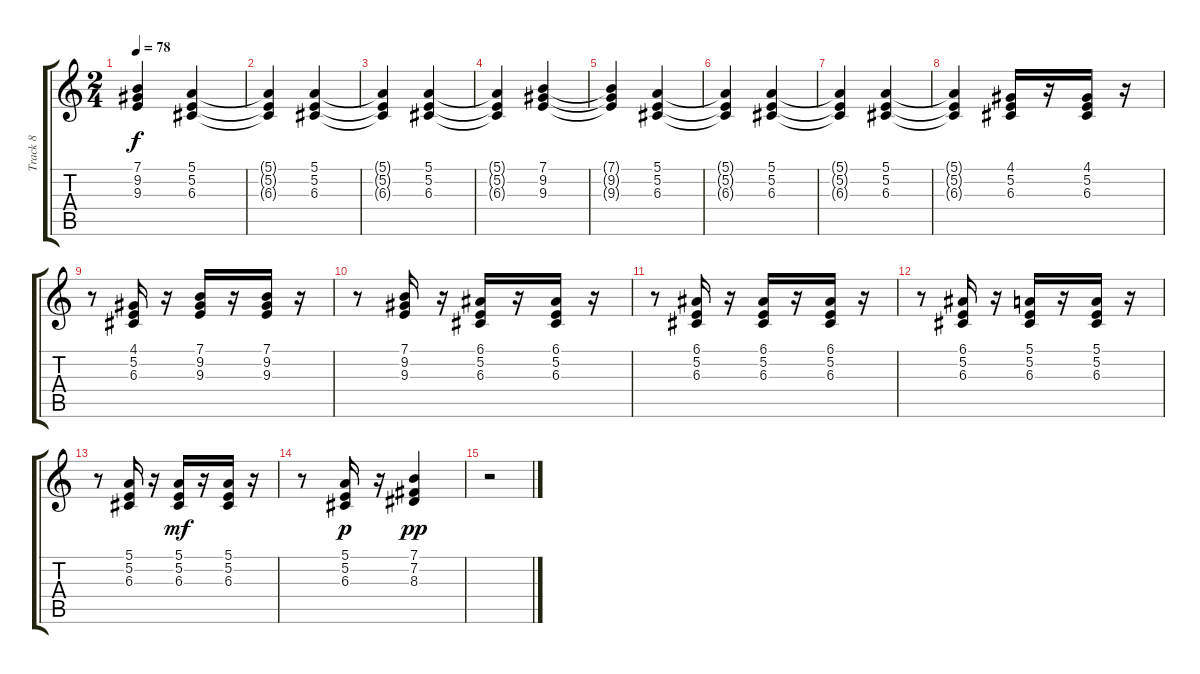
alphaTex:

\track ("Track 8" "Track 8") {instrument stringensemble1}
\staff {score tabs}
\tuning (E4 B3 G3 D3 A2 E2) {hide}
\ts (2 4)
\tempo 78
\clef g2
\ks c
(7.1{t} 9.2{t} 9.3{t}).4{dy f} (5.1 5.2 6.3).4 |
(5.1{t} 5.2{t} 6.3{t}).4 (5.1 5.2 6.3).4 |
(5.1{t} 5.2{t} 6.3{t}).4 (5.1 5.2 6.3).4 |
(5.1{t} 5.2{t} 6.3{t}).4 (7.1 9.2 9.3).4 |
(7.1{t} 9.2{t} 9.3{t}).4 (5.1 5.2 6.3).4 |
(5.1{t} 5.2{t} 6.3{t}).4 (5.1 5.2 6.3).4 |
(5.1{t} 5.2{t} 6.3{t}).4 (5.1 5.2 6.3).4 |
(5.1{t} 5.2{t} 6.3{t}).4 (4.1 5.2 6.3).16 r.16 (4.1 5.2 6.3).16 r.16 |
r.8 (4.1 5.2 6.3).16 r.16 (7.1 9.2 9.3).16 r.16 (7.1 9.2 9.3).16 r.16 |
r.8 (7.1 9.2 9.3).16 r.16 (6.1 5.2 6.3).16 r.16 (6.1 5.2 6.3).16 r.16 |
r.8 (6.1 5.2 6.3).16 r.16 (6.1 5.2 6.3).16 r.16 (6.1 5.2 6.3).16 r.16 |
r.8 (6.1 5.2 6.3).16 r.16 (5.1 5.2 6.3).16 r.16 (5.1 5.2 6.3).16 r.16 |
r.8 (5.1 5.2 6.3).16 r.16 (5.1 5.2 6.3).16{dy mf} r.16 (5.1 5.2 6.3).16 r.16 |
r.8 (5.1 5.2 6.3).16{dy p} r.16 (7.1 7.2 8.3).4{dy pp} |
r.2
